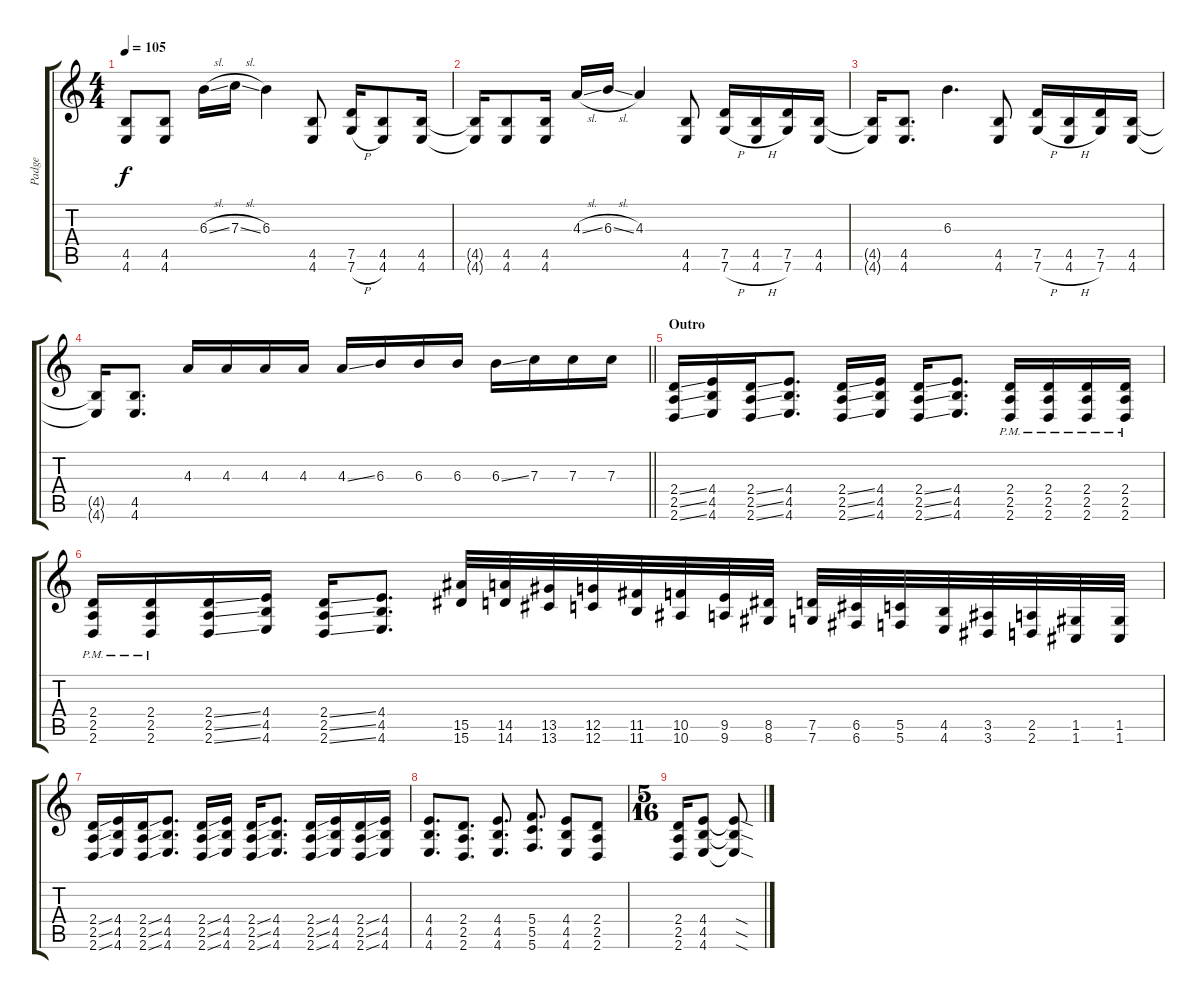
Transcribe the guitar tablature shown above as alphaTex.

\track ("Padge" "Padge") {instrument distortionguitar}
\staff {score tabs}
\tuning (D4 A3 F3 C3 G2 C2) {hide}
\ts (4 4)
\tempo 105
\clef g2
\ks c
(4.5 4.6).8{dy f} (4.5 4.6).8 6.3{sl}.16 7.3{sl}.16 6.3.4 (4.5 4.6).8 (7.5 7.6{h}).16 (4.5 4.6).8 (4.5 4.6).16 |
(4.5{t} 4.6{t}).16 (4.5 4.6).8 (4.5 4.6).16 4.3{sl}.16 6.3{sl}.16 4.3.4 (4.5 4.6).8 (7.5 7.6{h}).16 (4.5 4.6{h}).16 (7.5 7.6).16 (4.5 4.6).16 |
(4.5{t} 4.6{t}).16 (4.5 4.6).8{d} 6.3.4{d} (4.5 4.6).8 (7.5 7.6{h}).16 (4.5 4.6{h}).16 (7.5 7.6).16 (4.5 4.6).16 |
\barLineRight lightlight
(4.5{t} 4.6{t}).16 (4.5 4.6).8{d} 4.3.16 4.3.16 4.3.16 4.3.16 4.3{ss}.16 6.3.16 6.3.16 6.3.16 6.3{ss}.16 7.3.16 7.3.16 7.3.16 |
\section ("" "Outro")
(2.4{ss} 2.5{ss} 2.6{ss}).16 (4.4 4.5 4.6).16 (2.4{ss} 2.5{ss} 2.6{ss}).16 (4.4 4.5 4.6).8{d} (2.4{ss} 2.5{ss} 2.6{ss}).16 (4.4 4.5 4.6).16 (2.4{ss} 2.5{ss} 2.6{ss}).16 (4.4 4.5 4.6).8{d} (2.4{pm} 2.5{pm} 2.6{pm}).16 (2.4{pm} 2.5{pm} 2.6{pm}).16 (2.4{pm} 2.5{pm} 2.6{pm}).16 (2.4{pm} 2.5{pm} 2.6{pm}).16 |
(2.4{pm} 2.5{pm} 2.6{pm}).16 (2.4{pm} 2.5{pm} 2.6{pm}).16 (2.4{ss} 2.5{ss} 2.6{ss}).16 (4.4 4.5 4.6).16 (2.4{ss} 2.5{ss} 2.6{ss}).16 (4.4 4.5 4.6).8{d} (15.5 15.6).32{instrument guitarfretnoise} (14.5 14.6).32 (13.5 13.6).32 (12.5 12.6).32 (11.5 11.6).32 (10.5 10.6).32 (9.5 9.6).32 (8.5 8.6).32 (7.5 7.6).32 (6.5 6.6).32 (5.5 5.6).32 (4.5 4.6).32 (3.5 3.6).32 (2.5 2.6).32 (1.5 1.6).32 (1.5 1.6).32 |
(2.4{ss} 2.5{ss} 2.6{ss}).16{instrument distortionguitar} (4.4 4.5 4.6).16 (2.4{ss} 2.5{ss} 2.6{ss}).16 (4.4 4.5 4.6).8{d} (2.4{ss} 2.5{ss} 2.6{ss}).16 (4.4 4.5 4.6).16 (2.4{ss} 2.5{ss} 2.6{ss}).16 (4.4 4.5 4.6).8{d} (2.4{ss} 2.5{ss} 2.6{ss}).16 (4.4 4.5 4.6).16 (2.4{ss} 2.5{ss} 2.6{ss}).16 (4.4 4.5 4.6).16 |
(4.4 4.5 4.6).8{d} (2.4 2.5 2.6).8{d} (4.4 4.5 4.6).8{d} (5.4 5.5 5.6).8{d} (4.4 4.5 4.6).8 (2.4 2.5 2.6).8 |
\ts (5 16)
(2.4 2.5 2.6).16 (4.4 4.5 4.6).8 (4.4{sod t} 4.5{sod t} 4.6{sod t}).8
